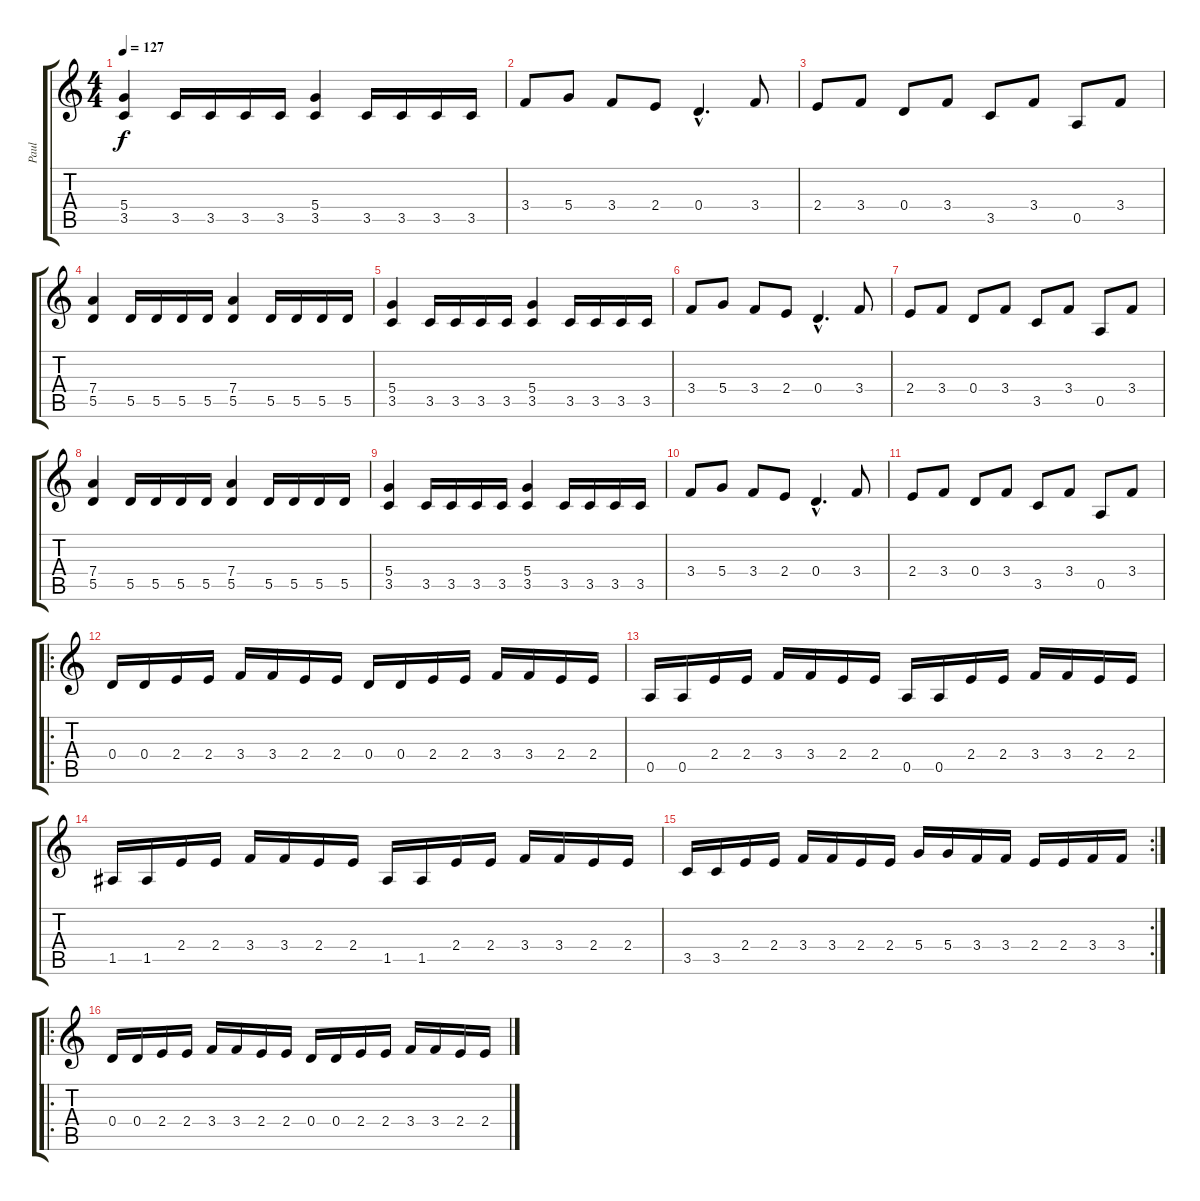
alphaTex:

\track ("Paul" "Paul") {instrument overdrivenguitar}
\staff {score tabs}
\tuning (E4 B3 G3 D3 A2 D2) {hide}
\ts (4 4)
\tempo 127
\clef g2
\ks c
(5.4 3.5).4{dy f} 3.5.16 3.5.16 3.5.16 3.5.16 (5.4 3.5).4 3.5.16 3.5.16 3.5.16 3.5.16 |
3.4.8 5.4.8 3.4.8 2.4.8 0.4{hac}.4{d} 3.4.8 |
2.4.8 3.4.8 0.4.8 3.4.8 3.5.8 3.4.8 0.5.8 3.4.8 |
(7.4 5.5).4 5.5.16 5.5.16 5.5.16 5.5.16 (7.4 5.5).4 5.5.16 5.5.16 5.5.16 5.5.16 |
(5.4 3.5).4 3.5.16 3.5.16 3.5.16 3.5.16 (5.4 3.5).4 3.5.16 3.5.16 3.5.16 3.5.16 |
3.4.8 5.4.8 3.4.8 2.4.8 0.4{hac}.4{d} 3.4.8 |
2.4.8 3.4.8 0.4.8 3.4.8 3.5.8 3.4.8 0.5.8 3.4.8 |
(7.4 5.5).4 5.5.16 5.5.16 5.5.16 5.5.16 (7.4 5.5).4 5.5.16 5.5.16 5.5.16 5.5.16 |
(5.4 3.5).4 3.5.16 3.5.16 3.5.16 3.5.16 (5.4 3.5).4 3.5.16 3.5.16 3.5.16 3.5.16 |
3.4.8 5.4.8 3.4.8 2.4.8 0.4{hac}.4{d} 3.4.8 |
2.4.8 3.4.8 0.4.8 3.4.8 3.5.8 3.4.8 0.5.8 3.4.8 |
\ro
0.4.16 0.4.16 2.4.16 2.4.16 3.4.16 3.4.16 2.4.16 2.4.16 0.4.16 0.4.16 2.4.16 2.4.16 3.4.16 3.4.16 2.4.16 2.4.16 |
0.5.16 0.5.16 2.4.16 2.4.16 3.4.16 3.4.16 2.4.16 2.4.16 0.5.16 0.5.16 2.4.16 2.4.16 3.4.16 3.4.16 2.4.16 2.4.16 |
1.5.16 1.5.16 2.4.16 2.4.16 3.4.16 3.4.16 2.4.16 2.4.16 1.5.16 1.5.16 2.4.16 2.4.16 3.4.16 3.4.16 2.4.16 2.4.16 |
\rc 2
3.5.16 3.5.16 2.4.16 2.4.16 3.4.16 3.4.16 2.4.16 2.4.16 5.4.16 5.4.16 3.4.16 3.4.16 2.4.16 2.4.16 3.4.16 3.4.16 |
\ro
0.4.16 0.4.16 2.4.16 2.4.16 3.4.16 3.4.16 2.4.16 2.4.16 0.4.16 0.4.16 2.4.16 2.4.16 3.4.16 3.4.16 2.4.16 2.4.16
